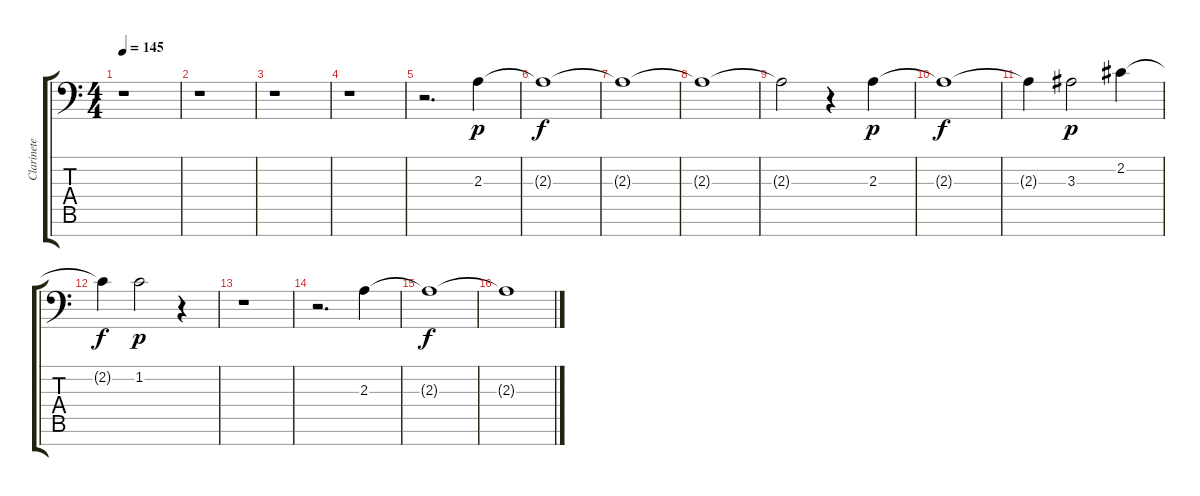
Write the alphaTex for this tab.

\track ("Clarinete" "Clarinete") {instrument synthstrings1}
\staff {score tabs}
\tuning (E4 B3 G3 D3 A2 E2 C-1) {hide}
\ts (4 4)
\tempo 145
\clef f4
\ks c
r.1{dy mf} |
r.1 |
r.1 |
r.1 |
r.2{d} 2.3.4{dy p volume 12 balance 9} |
2.3{t}.1{dy f} |
2.3{t}.1 |
2.3{t}.1 |
2.3{t}.2 r.4 2.3.4{dy p volume 12 balance 9} |
2.3{t}.1{dy f} |
2.3{t}.4 3.3.2{dy p volume 12 balance 9} 2.2.4{volume 12 balance 9} |
2.2{t}.4{dy f} 1.2.2{dy p} r.4 |
r.1 |
r.2{d} 2.3.4{volume 12 balance 9} |
2.3{t}.1{dy f} |
2.3{t}.1
